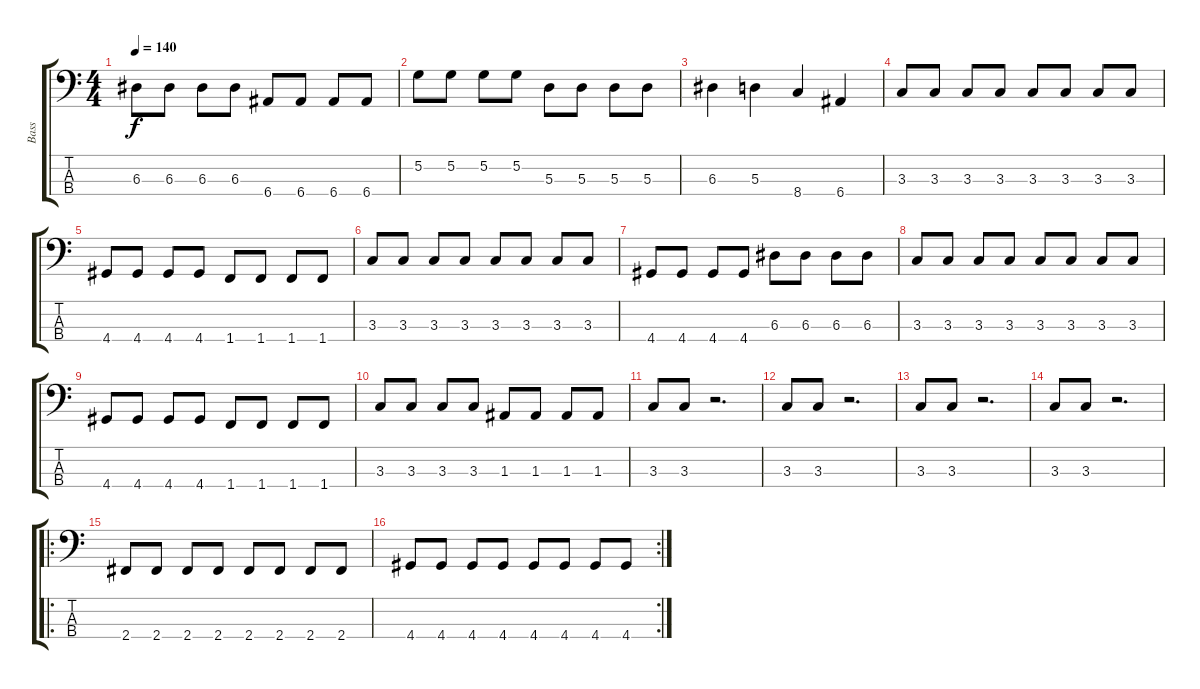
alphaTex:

\track ("Bass" "Bass") {instrument electricbasspick}
\staff {score tabs}
\tuning (G2 D2 A1 E1) {hide}
\ts (4 4)
\tempo 140
\clef f4
\ks c
6.3.8{dy f} 6.3.8 6.3.8 6.3.8 6.4.8 6.4.8 6.4.8 6.4.8 |
5.2.8 5.2.8 5.2.8 5.2.8 5.3.8 5.3.8 5.3.8 5.3.8 |
6.3.4 5.3.4 8.4.4 6.4.4 |
3.3.8 3.3.8 3.3.8 3.3.8 3.3.8 3.3.8 3.3.8 3.3.8 |
4.4.8 4.4.8 4.4.8 4.4.8 1.4.8 1.4.8 1.4.8 1.4.8 |
3.3.8 3.3.8 3.3.8 3.3.8 3.3.8 3.3.8 3.3.8 3.3.8 |
4.4.8 4.4.8 4.4.8 4.4.8 6.3.8 6.3.8 6.3.8 6.3.8 |
3.3.8 3.3.8 3.3.8 3.3.8 3.3.8 3.3.8 3.3.8 3.3.8 |
4.4.8 4.4.8 4.4.8 4.4.8 1.4.8 1.4.8 1.4.8 1.4.8 |
3.3.8 3.3.8 3.3.8 3.3.8 1.3.8 1.3.8 1.3.8 1.3.8 |
3.3.8 3.3.8 r.2{d} |
3.3.8 3.3.8 r.2{d} |
3.3.8 3.3.8 r.2{d} |
3.3.8 3.3.8 r.2{d} |
\ro
2.4.8 2.4.8 2.4.8 2.4.8 2.4.8 2.4.8 2.4.8 2.4.8 |
\rc 2
4.4.8 4.4.8 4.4.8 4.4.8 4.4.8 4.4.8 4.4.8 4.4.8
